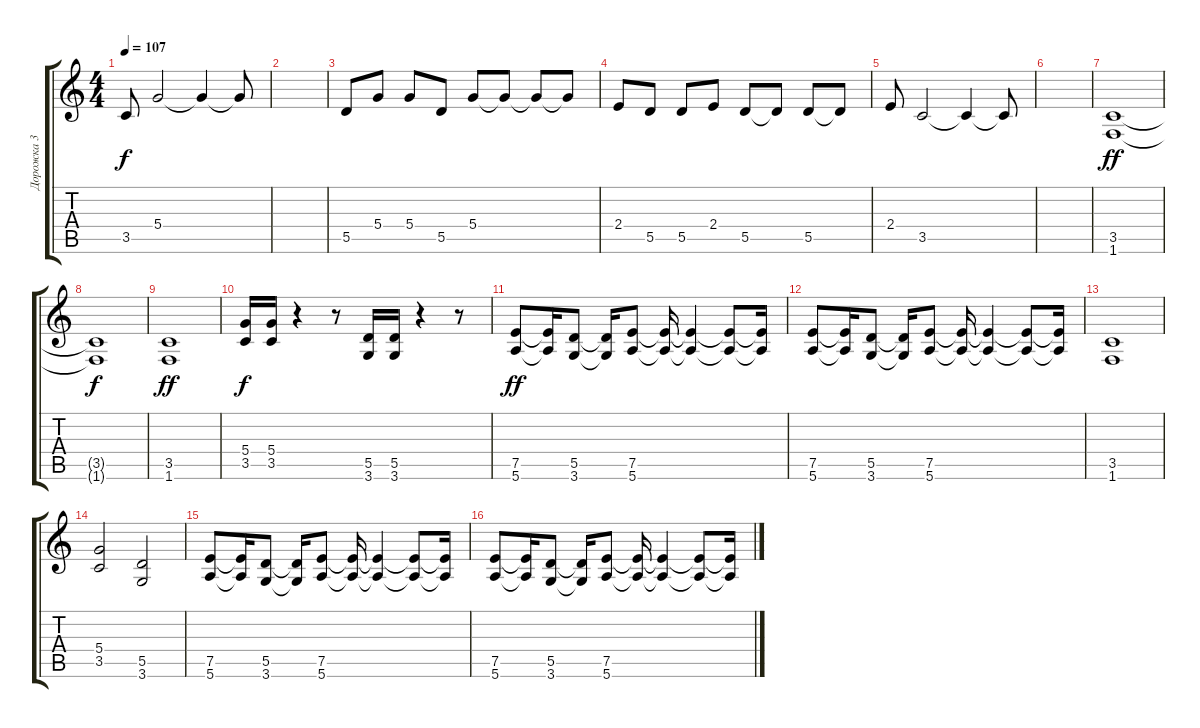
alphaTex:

\track ("Дорожка 3" "Дорожка 3") {instrument electricguitarclean}
\staff {score tabs}
\tuning (E4 B3 G3 D3 A2 E2) {hide}
\ts (4 4)
\tempo 107
\clef g2
\ks c
3.5.8{dy f} 5.4.2 5.4{t}.4 5.4{t}.8 |
|
5.5.8 5.4.8 5.4.8 5.5.8 5.4.8 5.4{t}.8 5.4{t}.8 5.4{t}.8 |
2.4.8 5.5.8 5.5.8 2.4.8 5.5.8 5.5{t}.8 5.5.8 5.5{t}.8 |
2.4.8 3.5.2 3.5{t}.4 3.5{t}.8 |
|
(3.5 1.6).1{dy ff volume 16 instrument distortionguitar} |
(3.5{t} 1.6{t}).1{dy f} |
(3.5 1.6).1{dy ff volume 16 instrument distortionguitar} |
(5.4 3.5).16{dy f} (5.4 3.5).16 r.4 r.8 (5.5 3.6).16 (5.5 3.6).16 r.4 r.8 |
(7.5 5.6).8{dy ff} (7.5{t} 5.6{t}).16 (5.5 3.6).8 (5.5{t} 3.6{t}).16 (7.5 5.6).8 (7.5{t} 5.6{t}).16 (7.5{t} 5.6{t}).4 (7.5{t} 5.6{t}).8 (7.5{t} 5.6{t}).16 |
(7.5 5.6).8 (7.5{t} 5.6{t}).16 (5.5 3.6).8 (5.5{t} 3.6{t}).16 (7.5 5.6).8 (7.5{t} 5.6{t}).16 (7.5{t} 5.6{t}).4 (7.5{t} 5.6{t}).8 (7.5{t} 5.6{t}).16 |
(3.5 1.6).1{volume 16 instrument distortionguitar} |
(5.4 3.5).2 (5.5 3.6).2 |
(7.5 5.6).8 (7.5{t} 5.6{t}).16 (5.5 3.6).8 (5.5{t} 3.6{t}).16 (7.5 5.6).8 (7.5{t} 5.6{t}).16 (7.5{t} 5.6{t}).4 (7.5{t} 5.6{t}).8 (7.5{t} 5.6{t}).16 |
(7.5 5.6).8 (7.5{t} 5.6{t}).16 (5.5 3.6).8 (5.5{t} 3.6{t}).16 (7.5 5.6).8 (7.5{t} 5.6{t}).16 (7.5{t} 5.6{t}).4 (7.5{t} 5.6{t}).8 (7.5{t} 5.6{t}).16
